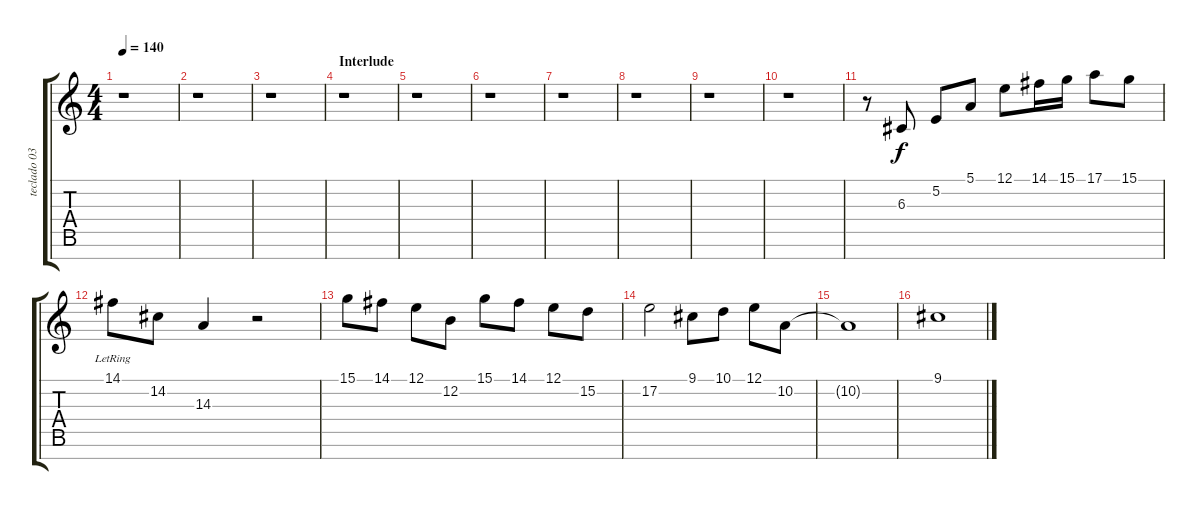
\track ("teclado 03 (harpa + synth + \"chuva\")" "teclado 03") {instrument orchestralharp}
\staff {score tabs}
\tuning (E4 B3 G3 D3 A2 E2 B1) {hide}
\ts (4 4)
\tempo 140
\clef g2
\ks c
r.1{dy f} |
r.1 |
r.1 |
\section ("" "Interlude")
r.1 |
r.1 |
r.1 |
r.1 |
r.1 |
r.1 |
r.1 |
r.8{volume 8} 6.3.8 5.2.8 5.1.8 12.1.8 14.1.16 15.1.16 17.1.8 15.1.8 |
14.1{lr}.8 14.2.8 14.3.4 r.2 |
15.1.8 14.1.8 12.1.8 12.2.8 15.1.8 14.1.8 12.1.8 15.2.8 |
17.2.2 9.1.8 10.1.8 12.1.8 10.2.8 |
10.2{t}.1 |
9.1.1
